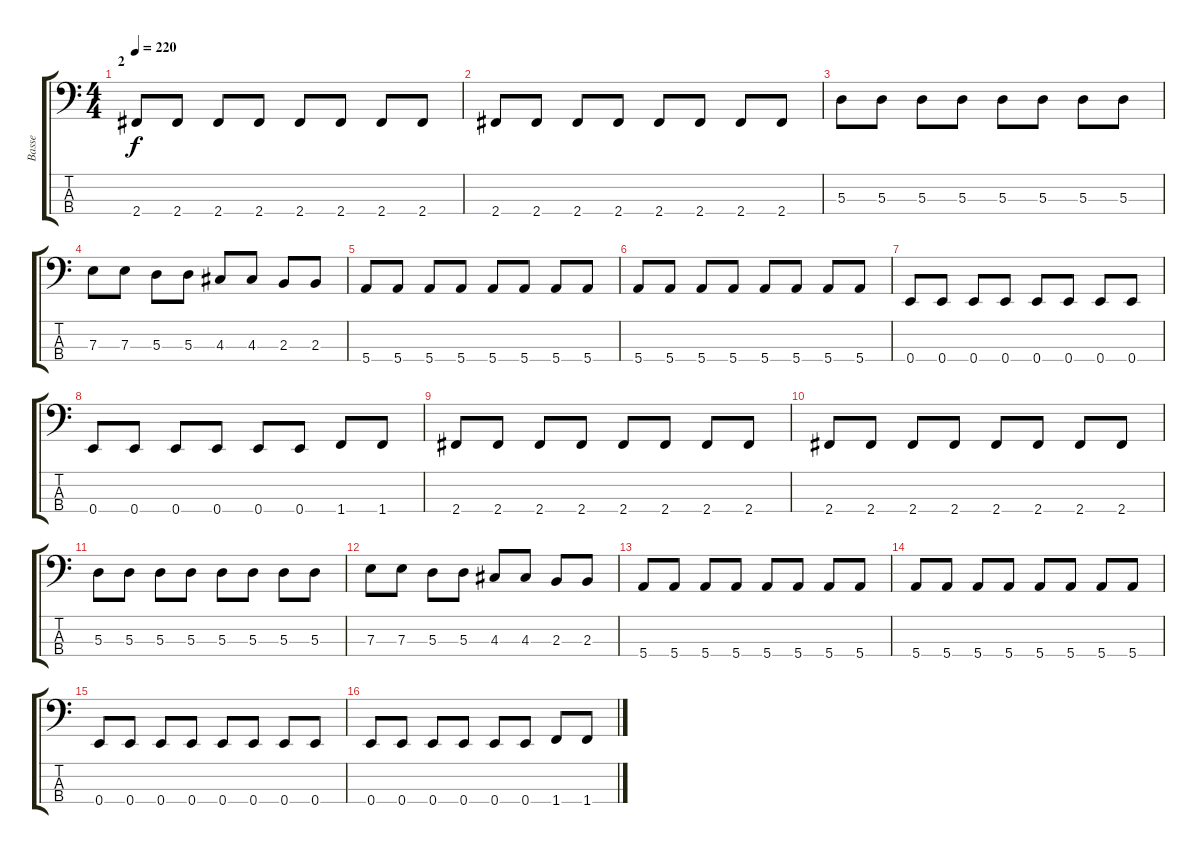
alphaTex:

\track ("Basse" "Basse") {instrument electricbassfinger}
\staff {score tabs}
\tuning (G2 D2 A1 E1) {hide}
\ts (4 4)
\section ("" "2")
\tempo 220
\clef f4
\ks c
2.4.8{dy f} 2.4.8 2.4.8 2.4.8 2.4.8 2.4.8 2.4.8 2.4.8 |
2.4.8 2.4.8 2.4.8 2.4.8 2.4.8 2.4.8 2.4.8 2.4.8 |
5.3.8 5.3.8 5.3.8 5.3.8 5.3.8 5.3.8 5.3.8 5.3.8 |
7.3.8 7.3.8 5.3.8 5.3.8 4.3.8 4.3.8 2.3.8 2.3.8 |
5.4.8 5.4.8 5.4.8 5.4.8 5.4.8 5.4.8 5.4.8 5.4.8 |
5.4.8 5.4.8 5.4.8 5.4.8 5.4.8 5.4.8 5.4.8 5.4.8 |
0.4.8 0.4.8 0.4.8 0.4.8 0.4.8 0.4.8 0.4.8 0.4.8 |
0.4.8 0.4.8 0.4.8 0.4.8 0.4.8 0.4.8 1.4.8 1.4.8 |
2.4.8 2.4.8 2.4.8 2.4.8 2.4.8 2.4.8 2.4.8 2.4.8 |
2.4.8 2.4.8 2.4.8 2.4.8 2.4.8 2.4.8 2.4.8 2.4.8 |
5.3.8 5.3.8 5.3.8 5.3.8 5.3.8 5.3.8 5.3.8 5.3.8 |
7.3.8 7.3.8 5.3.8 5.3.8 4.3.8 4.3.8 2.3.8 2.3.8 |
5.4.8 5.4.8 5.4.8 5.4.8 5.4.8 5.4.8 5.4.8 5.4.8 |
5.4.8 5.4.8 5.4.8 5.4.8 5.4.8 5.4.8 5.4.8 5.4.8 |
0.4.8 0.4.8 0.4.8 0.4.8 0.4.8 0.4.8 0.4.8 0.4.8 |
0.4.8 0.4.8 0.4.8 0.4.8 0.4.8 0.4.8 1.4.8 1.4.8
